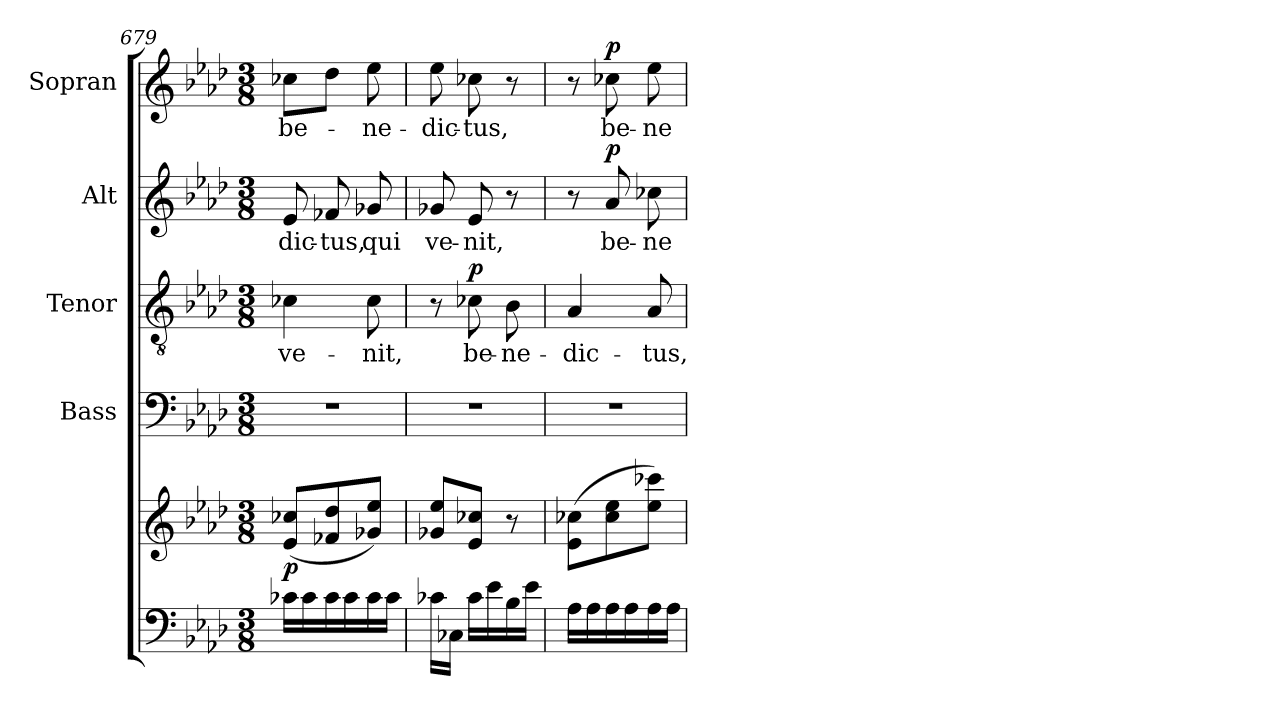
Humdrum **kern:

**kern	**kern	**dynam	**kern	**kern	**text	**dynam	**kern	**text	**dynam	**kern	**text	**dynam
*part5	*part5	*part5	*part4	*part3	*part3	*part3	*part2	*part2	*part2	*part1	*part1	*part1
*staff6	*staff5	*staff5/6	*staff4	*staff3	*staff3	*staff3	*staff2	*staff2	*staff2	*staff1	*staff1	*staff1
*	*	*	*I"Bass	*I"Tenor	*	*	*I"Alt	*	*	*I"Sopran	*	*
*	*	*	*I'B.	*I'T.	*	*	*I'A.	*	*	*I'S.	*	*
*clefF4	*clefG2	*	*clefF4	*clefGv2	*	*	*clefG2	*	*	*clefG2	*	*
*k[b-e-a-d-]	*k[b-e-a-d-]	*	*k[b-e-a-d-]	*k[b-e-a-d-]	*	*	*k[b-e-a-d-]	*	*	*k[b-e-a-d-]	*	*
*A-:	*A-:	*	*A-:	*A-:	*	*	*A-:	*	*	*A-:	*	*
*M3/8	*M3/8	*	*M3/8	*M3/8	*	*	*M3/8	*	*	*M3/8	*	*
=679	=679	=679	=679	=679	=679	=679	=679	=679	=679	=679	=679	=679
!	!	!LO:DY:b	!	!	!LO:LY:b	!	!	!LO:LY:b	!	!	!LO:LY:b	!
16c-X\LL	(<8e-/ 8cc-X/L	p	4.r	4c-X\	ve-	.	8e-/	-dic-	.	8cc-X\L	be-	.
16c-\	.	.	.	.	.	.	.	.	.	.	.	.
!	!	!	!	!	!	!	!	!LO:LY:b	!	!	!	!
16c-\	8f-X/ 8dd-/	.	.	.	.	.	8f-X/	-tus,	.	8dd-\J	.	.
16c-\	.	.	.	.	.	.	.	.	.	.	.	.
!	!	!	!	!	!LO:LY:b	!	!	!LO:LY:b	!	!	!LO:LY:b	!
16c-\	8g-X/ 8ee-/J)	.	.	8c-\	-nit,	.	8g-X/	qui	.	8ee-\	-ne-	.
16c-\JJ	.	.	.	.	.	.	.	.	.	.	.	.
=680	=680	=680	=680	=680	=680	=680	=680	=680	=680	=680	=680	=680
!	!	!	!	!	!	!	!	!LO:LY:b	!	!	!LO:LY:b	!
16c-X\LL	8g-X/ 8ee-/L	.	4.r	8r	.	.	8g-X/	ve-	.	8ee-\	-dic-	.
16C-X\JJ	.	.	.	.	.	.	.	.	.	.	.	.
!	!	!	!	!	!LO:LY:b	!LO:DY:a	!	!LO:LY:b	!	!	!LO:LY:b	!
16c-\LL	8e-/ 8cc-X/J	.	.	8c-X\	be-	p	8e-/	-nit,	.	8cc-X\	-tus,	.
16e-\	.	.	.	.	.	.	.	.	.	.	.	.
!	!	!	!	!	!LO:LY:b	!	!	!	!	!	!	!
16B-\	8r	.	.	8B-\	-ne-	.	8r	.	.	8r	.	.
16e-\JJ	.	.	.	.	.	.	.	.	.	.	.	.
=681	=681	=681	=681	=681	=681	=681	=681	=681	=681	=681	=681	=681
!	!	!	!	!	!LO:LY:b	!	!	!	!	!	!	!
16A-\LL	(>8e-\ 8cc-X\L	.	4.r	4A-/	-dic-	.	8r	.	.	8r	.	.
16A-\	.	.	.	.	.	.	.	.	.	.	.	.
!	!	!	!	!	!	!	!	!LO:LY:b	!LO:DY:a	!	!LO:LY:b	!LO:DY:a
16A-\	8cc-\ 8ee-\	.	.	.	.	.	8a-/	be-	p	8cc-X\	be-	p
16A-\	.	.	.	.	.	.	.	.	.	.	.	.
!	!	!	!	!	!LO:LY:b	!	!	!LO:LY:b	!	!	!LO:LY:b	!
16A-\	8ee-\ 8ccc-X\J)	.	.	8A-/	-tus,	.	8cc-X\	-ne-	.	8ee-\	-ne-	.
16A-\JJ	.	.	.	.	.	.	.	.	.	.	.	.
=	=	=	=	=	=	=	=	=	=	=	=	=
*-	*-	*-	*-	*-	*-	*-	*-	*-	*-	*-	*-	*-
